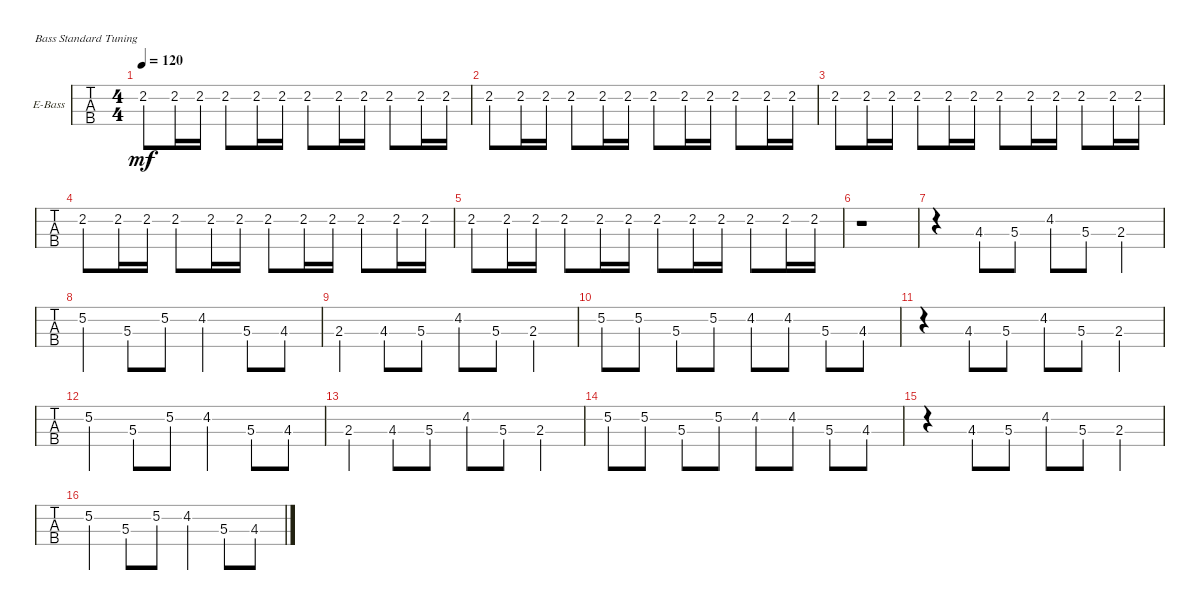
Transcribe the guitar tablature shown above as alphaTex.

\defaultSystemsLayout 4
\bracketExtendMode groupsimilarinstruments
\firstSystemTrackNameOrientation horizontal
\otherSystemsTrackNameOrientation horizontal
\track ("Electric Bass" "E-Bass") {instrument electricbassfinger}
\staff {tabs}
\tuning (G2 D2 A1 E1)
\ts (4 4)
\tempo 120
\clef f4
\ks c
2.2.8{dy mf} 2.2.16 2.2.16 2.2.8 2.2.16 2.2.16 2.2.8 2.2.16 2.2.16 2.2.8 2.2.16 2.2.16 |
2.2.8 2.2.16 2.2.16 2.2.8 2.2.16 2.2.16 2.2.8 2.2.16 2.2.16 2.2.8 2.2.16 2.2.16 |
2.2.8 2.2.16 2.2.16 2.2.8 2.2.16 2.2.16 2.2.8 2.2.16 2.2.16 2.2.8 2.2.16 2.2.16 |
2.2.8 2.2.16 2.2.16 2.2.8 2.2.16 2.2.16 2.2.8 2.2.16 2.2.16 2.2.8 2.2.16 2.2.16 |
2.2.8 2.2.16 2.2.16 2.2.8 2.2.16 2.2.16 2.2.8 2.2.16 2.2.16 2.2.8 2.2.16 2.2.16 |
r.1 |
r.4 4.3.8 5.3.8 4.2.8 5.3.8 2.3.4 |
5.2.4 5.3.8 5.2.8 4.2.4 5.3.8 4.3.8 |
2.3.4 4.3.8 5.3.8 4.2.8 5.3.8 2.3.4 |
5.2.8 5.2.8 5.3.8 5.2.8 4.2.8 4.2.8 5.3.8 4.3.8 |
r.4 4.3.8 5.3.8 4.2.8 5.3.8 2.3.4 |
5.2.4 5.3.8 5.2.8 4.2.4 5.3.8 4.3.8 |
2.3.4 4.3.8 5.3.8 4.2.8 5.3.8 2.3.4 |
5.2.8 5.2.8 5.3.8 5.2.8 4.2.8 4.2.8 5.3.8 4.3.8 |
r.4 4.3.8 5.3.8 4.2.8 5.3.8 2.3.4 |
5.2.4 5.3.8 5.2.8 4.2.4 5.3.8 4.3.8
